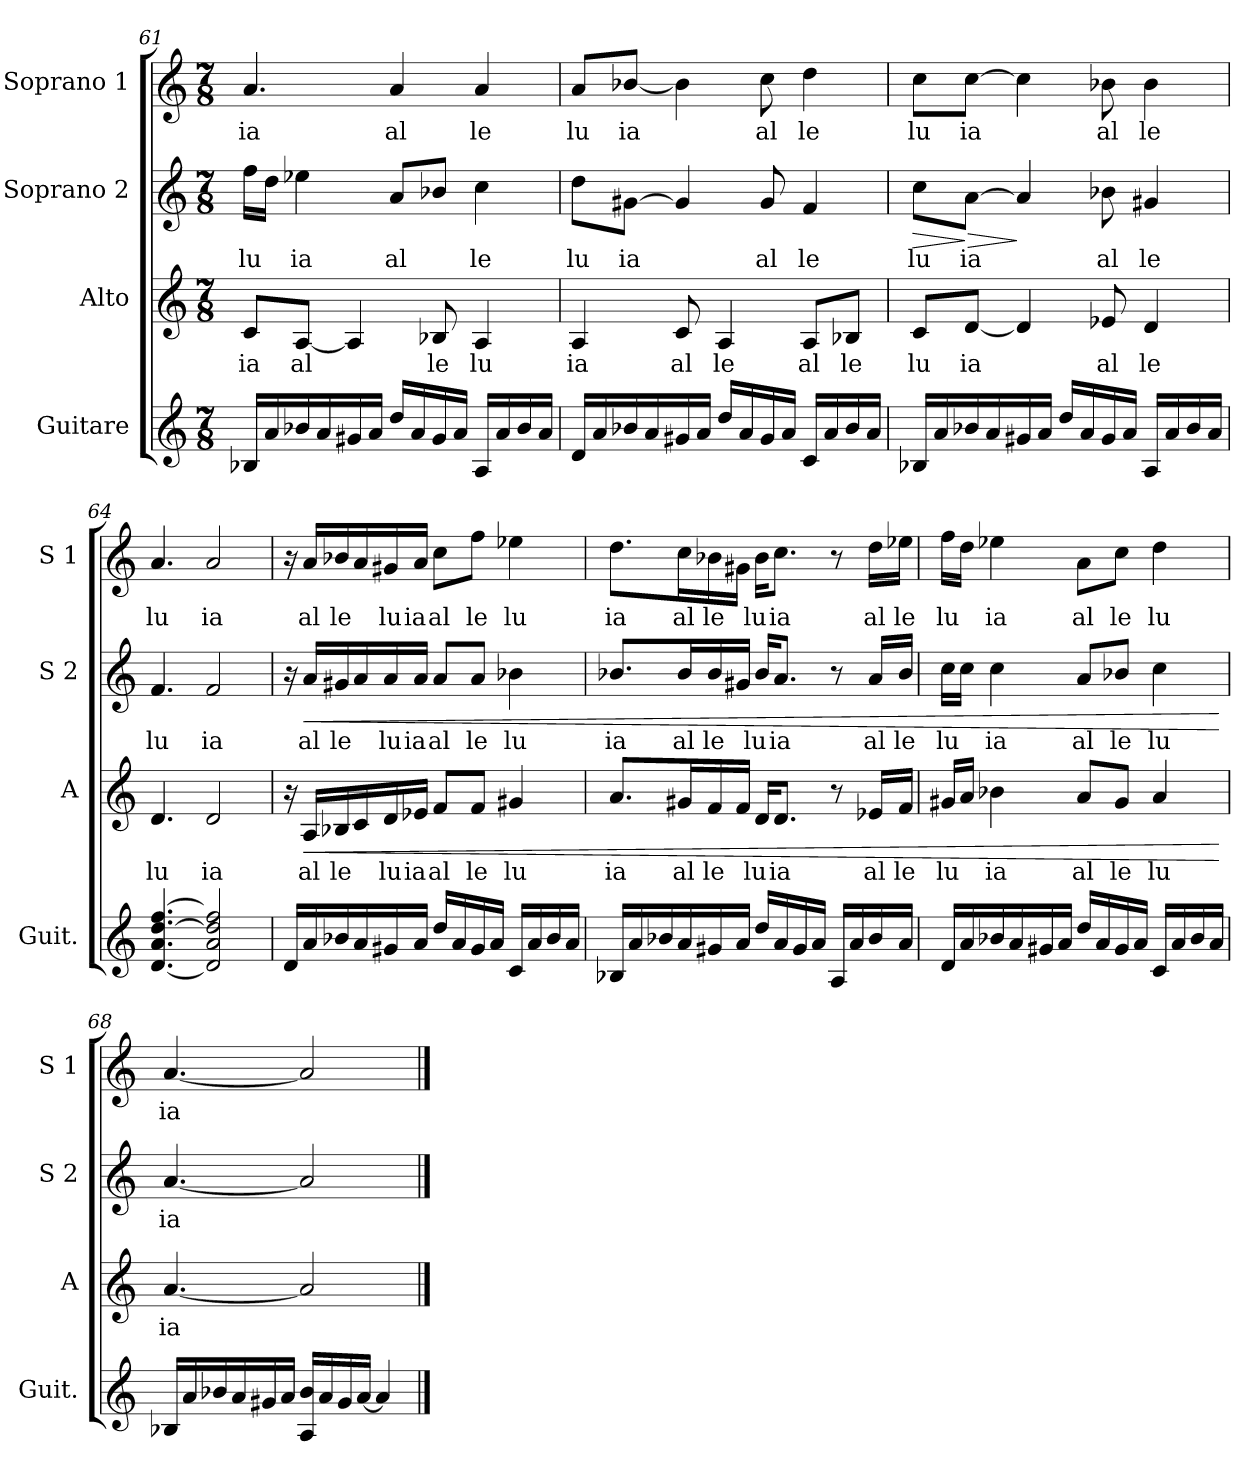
**kern	**kern	**text	**dynam	**kern	**text	**dynam	**kern	**text
*part4	*part3	*part3	*part3	*part2	*part2	*part2	*part1	*part1
*staff4	*staff3	*staff3	*staff3	*staff2	*staff2	*staff2	*staff1	*staff1
*I"Guitare	*I"Alto	*	*	*I"Soprano 2	*	*	*I"Soprano 1	*
*I'Guit.	*I'A	*	*	*I'S 2	*	*	*I'S 1	*
*clefG2	*clefG2	*	*	*clefG2	*	*	*clefG2	*
*ITrd7c12	*	*	*	*	*	*	*	*
*k[]	*k[]	*	*	*k[]	*	*	*k[]	*
*C:	*C:	*	*	*C:	*	*	*C:	*
*M7/8	*M7/8	*	*	*M7/8	*	*	*M7/8	*
=61	=61	=61	=61	=61	=61	=61	=61	=61
!	!	!LO:LY:b	!	!	!LO:LY:b	!	!	!LO:LY:b
16BB-X/LL	8c/L	ia	.	16ff\LL	lu	.	4.a/	ia
16A/	.	.	.	16dd\JJ	.	.	.	.
!	!	!LO:LY:b	!	!	!LO:LY:b	!	!	!
16B-X/	[8A/J	al	.	4ee-X\	ia	.	.	.
16A/	.	.	.	.	.	.	.	.
16G#X/	4A/]	.	.	.	.	.	.	.
16A/JJ	.	.	.	.	.	.	.	.
!	!	!	!	!	!LO:LY:b	!	!	!LO:LY:b
16d/LL	.	.	.	8a/L	al	.	4a/	al
16A/	.	.	.	.	.	.	.	.
!	!	!LO:LY:b	!	!	!	!	!	!
16G#/	8B-X/	le	.	8b-X/J	.	.	.	.
16A/JJ	.	.	.	.	.	.	.	.
!	!	!LO:LY:b	!	!	!LO:LY:b	!	!	!LO:LY:b
16AA/LL	4A/	lu	.	4cc\	le	.	4a/	le
16A/	.	.	.	.	.	.	.	.
16B-/	.	.	.	.	.	.	.	.
16A/JJ	.	.	.	.	.	.	.	.
=62	=62	=62	=62	=62	=62	=62	=62	=62
!	!	!LO:LY:b	!	!	!LO:LY:b	!	!	!LO:LY:b
16D/LL	4A/	ia	.	8dd\L	lu	.	8a/L	lu
16A/	.	.	.	.	.	.	.	.
!	!	!	!	!	!LO:LY:b	!	!	!LO:LY:b
16B-X/	.	.	.	[8g#X\J	ia	.	[8b-X/J	ia
16A/	.	.	.	.	.	.	.	.
!	!	!LO:LY:b	!	!	!	!	!	!
16G#X/	8c/	al	.	4g#/]	.	.	4b-\]	.
16A/JJ	.	.	.	.	.	.	.	.
!	!	!LO:LY:b	!	!	!	!	!	!
16d/LL	4A/	le	.	.	.	.	.	.
16A/	.	.	.	.	.	.	.	.
!	!	!	!	!	!LO:LY:b	!	!	!LO:LY:b
16G#/	.	.	.	8g#/	al	.	8cc\	al
16A/JJ	.	.	.	.	.	.	.	.
!	!	!LO:LY:b	!	!	!LO:LY:b	!	!	!LO:LY:b
16C/LL	8A/L	al	.	4f/	le	.	4dd\	le
16A/	.	.	.	.	.	.	.	.
!	!	!LO:LY:b	!	!	!	!	!	!
16B-/	8B-X/J	le	.	.	.	.	.	.
16A/JJ	.	.	.	.	.	.	.	.
!!LO:PB:g=z
=63	=63	=63	=63	=63	=63	=63	=63	=63
!	!	!LO:LY:b	!	!	!LO:LY:b	!LO:HP:b	!	!LO:LY:b
16BB-X/LL	8c/L	lu	.	8cc\L	lu	>	8cc\L	lu
16A/	.	.	.	.	.	.	.	.
!	!	!LO:LY:b	!	!	!LO:LY:b	!LO:HP:n=1:b	!	!LO:LY:b
16B-X/	[8d/J	ia	.	[8a\J	ia	] >	[8cc\J	ia
16A/	.	.	.	.	.	.	.	.
16G#X/	4d/]	.	.	4a/]	.	]	4cc\]	.
16A/JJ	.	.	.	.	.	.	.	.
16d/LL	.	.	.	.	.	.	.	.
16A/	.	.	.	.	.	.	.	.
!	!	!LO:LY:b	!	!	!LO:LY:b	!	!	!LO:LY:b
16G#/	8e-X/	al	.	8b-X\	al	.	8b-X\	al
16A/JJ	.	.	.	.	.	.	.	.
!	!	!LO:LY:b	!	!	!LO:LY:b	!	!	!LO:LY:b
16AA/LL	4d/	le	.	4g#X/	le	.	4b-\	le
16A/	.	.	.	.	.	.	.	.
16B-/	.	.	.	.	.	.	.	.
16A/JJ	.	.	.	.	.	.	.	.
=64	=64	=64	=64	=64	=64	=64	=64	=64
!	!	!LO:LY:b	!	!	!LO:LY:b	!	!	!LO:LY:b
[4.D/ 4.A/ [4.d/ [4.f/	4.d/	lu	.	4.f/	lu	.	4.a/	lu
!	!	!LO:LY:b	!	!	!LO:LY:b	!	!	!LO:LY:b
2D/] 2A/ 2d/] 2f/]	2d/	ia	.	2f/	ia	.	2a/	ia
=65	=65	=65	=65	=65	=65	=65	=65	=65
16D/LL	16r	.	.	16r	.	.	16r	.
!	!	!LO:LY:b	!LO:HP:b	!	!LO:LY:b	!LO:HP:b	!	!LO:LY:b
16A/	16A/LL	al	<	16a/LL	al	<	16a/LL	al
!	!	!LO:LY:b	!	!	!LO:LY:b	!	!	!LO:LY:b
16B-X/	16B-X/	le	.	16g#X/	le	.	16b-X/	le
16A/	16c/	.	.	16a/	.	.	16a/	.
!	!	!LO:LY:b	!	!	!LO:LY:b	!	!	!LO:LY:b
16G#X/	16d/	lu	.	16a/	lu	.	16g#X/	lu
!	!	!LO:LY:b	!	!	!LO:LY:b	!	!	!LO:LY:b
16A/JJ	16e-X/JJ	ia	.	16a/JJ	ia	.	16a/JJ	ia
!	!	!LO:LY:b	!	!	!LO:LY:b	!	!	!LO:LY:b
16d/LL	8f/L	al	.	8a/L	al	.	8cc\L	al
16A/	.	.	.	.	.	.	.	.
!	!	!LO:LY:b	!	!	!LO:LY:b	!	!	!LO:LY:b
16G#/	8f/J	le	.	8a/J	le	.	8ff\J	le
16A/JJ	.	.	.	.	.	.	.	.
!	!	!LO:LY:b	!	!	!LO:LY:b	!	!	!LO:LY:b
16C/LL	4g#X/	lu	.	4b-X\	lu	.	4ee-X\	lu
16A/	.	.	.	.	.	.	.	.
16B-/	.	.	.	.	.	.	.	.
16A/JJ	.	.	.	.	.	.	.	.
!!LO:LB:g=z
=66	=66	=66	=66	=66	=66	=66	=66	=66
!	!	!LO:LY:b	!	!	!LO:LY:b	!	!	!LO:LY:b
16BB-X/LL	8.a/L	ia	.	8.b-X/L	ia	.	8.dd\L	ia
16A/	.	.	.	.	.	.	.	.
16B-X/	.	.	.	.	.	.	.	.
!	!	!LO:LY:b	!	!	!LO:LY:b	!	!	!LO:LY:b
16A/	16g#X/L	al	.	16b-/L	al	.	16cc\L	al
!	!	!LO:LY:b	!	!	!LO:LY:b	!	!	!LO:LY:b
16G#X/	16f/	le	.	16b-/	le	.	16b-X\	le
16A/JJ	16f/JJ	.	.	16g#X/JJ	.	.	16g#X\JJ	.
!	!	!LO:LY:b	!	!	!LO:LY:b	!	!	!LO:LY:b
16d/LL	16d/KL	lu	.	16b-/KL	lu	.	16b-\KL	lu
!	!	!LO:LY:b	!	!	!LO:LY:b	!	!	!LO:LY:b
16A/	8.d/J	ia	.	8.a/J	ia	.	8.cc\J	ia
16G#/	.	.	.	.	.	.	.	.
16A/JJ	.	.	.	.	.	.	.	.
16AA/LL	8r	.	.	8r	.	.	8r	.
16A/	.	.	.	.	.	.	.	.
!	!	!LO:LY:b	!	!	!LO:LY:b	!	!	!LO:LY:b
16B-/	16e-X/LL	al	.	16a/LL	al	.	16dd\LL	al
!	!	!LO:LY:b	!	!	!LO:LY:b	!	!	!LO:LY:b
16A/JJ	16f/JJ	le	.	16b-/JJ	le	.	16ee-X\JJ	le
=67	=67	=67	=67	=67	=67	=67	=67	=67
!	!	!LO:LY:b	!	!	!LO:LY:b	!	!	!LO:LY:b
16D/LL	16g#X/LL	lu	.	16cc\LL	lu	.	16ff\LL	lu
16A/	16a/JJ	.	.	16cc\JJ	.	.	16dd\JJ	.
!	!	!LO:LY:b	!	!	!LO:LY:b	!	!	!LO:LY:b
16B-X/	4b-X\	ia	.	4cc\	ia	.	4ee-X\	ia
16A/	.	.	.	.	.	.	.	.
16G#X/	.	.	.	.	.	.	.	.
16A/JJ	.	.	.	.	.	.	.	.
!	!	!LO:LY:b	!	!	!LO:LY:b	!	!	!LO:LY:b
16d/LL	8a/L	al	.	8a/L	al	.	8a\L	al
16A/	.	.	.	.	.	.	.	.
!	!	!LO:LY:b	!	!	!LO:LY:b	!	!	!LO:LY:b
16G#/	8g#/J	le	.	8b-X/J	le	.	8cc\J	le
16A/JJ	.	.	.	.	.	.	.	.
!	!	!LO:LY:b	!	!	!LO:LY:b	!	!	!LO:LY:b
16C/LL	4a/	lu	.	4cc\	lu	.	4dd\	lu
16A/	.	.	.	.	.	.	.	.
16B-/	.	.	.	.	.	.	.	.
16A/JJ	.	.	.	.	.	.	.	.
.	.	.	[	.	.	[	.	.
=68	=68	=68	=68	=68	=68	=68	=68	=68
!	!	!LO:LY:b	!	!	!LO:LY:b	!	!	!LO:LY:b
16BB-X/LL	[4.a/	ia	.	[4.a/	ia	.	[4.a/	ia
16A/	.	.	.	.	.	.	.	.
16B-X/	.	.	.	.	.	.	.	.
16A/	.	.	.	.	.	.	.	.
16G#X/	.	.	.	.	.	.	.	.
16A/JJ	.	.	.	.	.	.	.	.
16AA/ 16B-/LL	2a/]	.	.	2a/]	.	.	2a/]	.
16A/	.	.	.	.	.	.	.	.
16G#/	.	.	.	.	.	.	.	.
[16A/JJ	.	.	.	.	.	.	.	.
4A/]	.	.	.	.	.	.	.	.
==	==	==	==	==	==	==	==	==
*-	*-	*-	*-	*-	*-	*-	*-	*-
